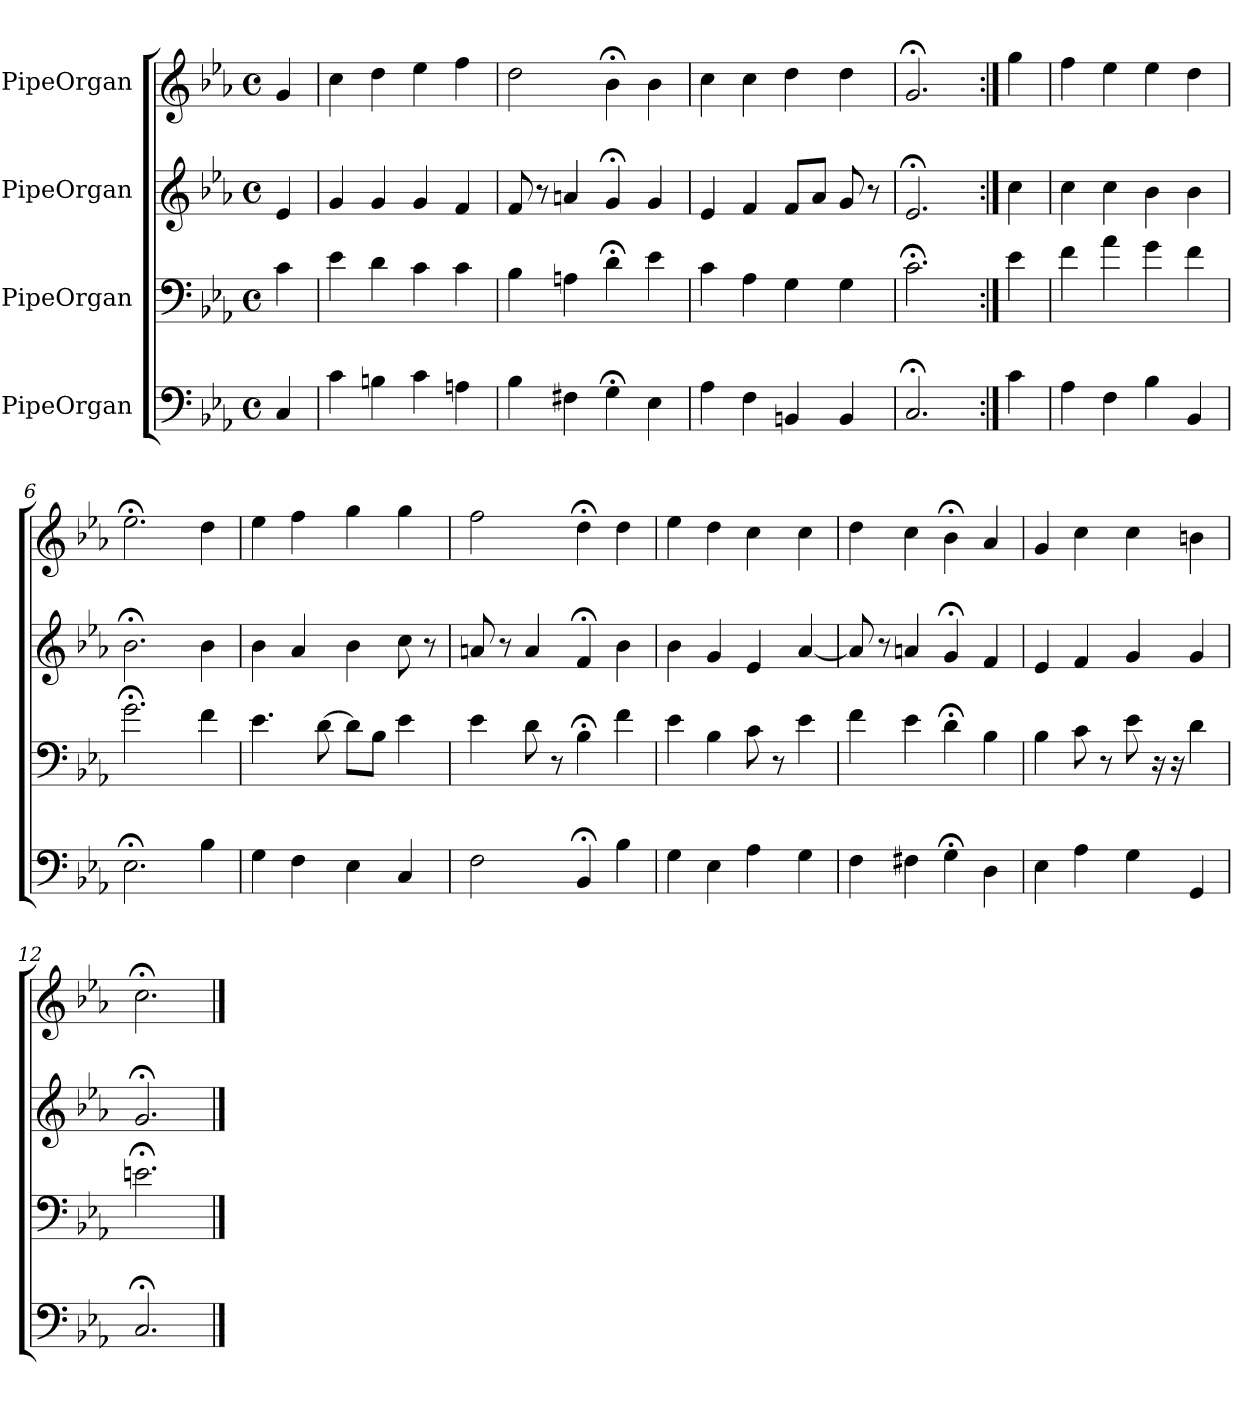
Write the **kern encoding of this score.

**kern	**kern	**kern	**kern
*part4	*part3	*part2	*part1
*staff4	*staff3	*staff2	*staff1
*I"PipeOrgan	*I"PipeOrgan	*I"PipeOrgan	*I"PipeOrgan
*clefF4	*clefF4	*clefG2	*clefG2
*k[b-e-a-]	*k[b-e-a-]	*k[b-e-a-]	*k[b-e-a-]
*c:	*c:	*c:	*c:
*M4/4	*M4/4	*M4/4	*M4/4
*met(c)	*met(c)	*met(c)	*met(c)
*MM60	*MM60	*MM60	*MM60
=	=	=	=
4C	4c	4e-	4g
=1	=1	=1	=1
4c	4e-	4g	4cc
4Bn	4d	4g	4dd
4c	4c	4g	4ee-
4An	4c	4f	4ff
=2	=2	=2	=2
4B-	4B-	8f	2dd
.	.	8r	.
4F#X	4An	4an	.
4G;<	4d;<	4g;<	4b-;<
4E-	4e-	4g	4b-
=3	=3	=3	=3
4A-	4c	4e-	4cc
4F	4A-	4f	4cc
4BBn	4G	8f/L	4dd
.	.	8a-/J	.
4BB	4G	8g	4dd
.	.	8r	.
=4	=4	=4	=4
2.C;<	2.c;<	2.e-;<	2.g;<
=:|!	=:|!	=:|!	=:|!
4c	4e-	4cc	4gg
=5	=5	=5	=5
4A-	4f	4cc	4ff
4F	4a-	4cc	4ee-
4B-	4g	4b-	4ee-
4BB-	4f	4b-	4dd
=6	=6	=6	=6
2.E-;<	2.g;<	2.b-;<	2.ee-;<
4B-	4f	4b-	4dd
=7	=7	=7	=7
4G	4.e-	4b-	4ee-
4F	.	4a-	4ff
.	[8d	.	.
4E-	8d\L]	4b-	4gg
.	8B-\J	.	.
4C	4e-	8cc	4gg
.	.	8r	.
=8	=8	=8	=8
2F	4e-	8an	2ff
.	.	8r	.
.	8d	4a	.
.	8r	.	.
4BB-;<	4B-;<	4f;<	4dd;<
4B-	4f	4b-	4dd
=9	=9	=9	=9
4G	4e-	4b-	4ee-
4E-	4B-	4g	4dd
4A-	8c	4e-	4cc
.	8r	.	.
4G	4e-	[4a-	4cc
=10	=10	=10	=10
4F	4f	8a-]	4dd
.	.	8r	.
4F#X	4e-	4an	4cc
4G;<	4d;<	4g;<	4b-;<
4D	4B-	4f	4a-
=11	=11	=11	=11
4E-	4B-	4e-	4g
4A-	8c	4f	4cc
.	8r	.	.
4G	8e-	4g	4cc
.	16r	.	.
.	16r	.	.
4GG	4d	4g	4bn
=12	=12	=12	=12
2.C;<	2.en;<	2.g;<	2.cc;<
==	==	==	==
*-	*-	*-	*-
